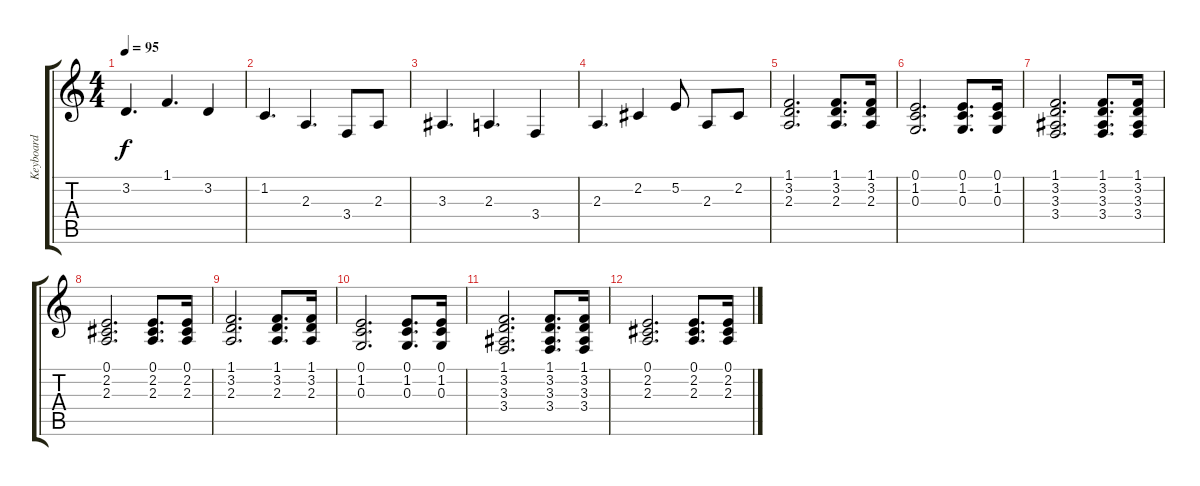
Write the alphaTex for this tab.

\track ("Keyboard" "Keyboard") {instrument electricgrandpiano}
\staff {score tabs}
\tuning (E4 B3 G3 D3 A2 D2) {hide}
\ts (4 4)
\tempo 95
\clef g2
\ks c
3.2.4{d dy f} 1.1.4{d} 3.2.4 |
1.2.4{d} 2.3.4{d} 3.4.8 2.3.8 |
3.3.4{d} 2.3.4{d} 3.4.4 |
2.3.4{d} 2.2.4 5.2.8 2.3.8 2.2.8 |
(1.1 3.2 2.3).2{d} (1.1 3.2 2.3).8{d} (1.1 3.2 2.3).16 |
(0.1 1.2 0.3).2{d} (0.1 1.2 0.3).8{d} (0.1 1.2 0.3).16 |
(1.1 3.2 3.3 3.4).2{d} (1.1 3.2 3.3 3.4).8{d} (1.1 3.2 3.3 3.4).16 |
(0.1 2.2 2.3).2{d} (0.1 2.2 2.3).8{d} (0.1 2.2 2.3).16 |
(1.1 3.2 2.3).2{d} (1.1 3.2 2.3).8{d} (1.1 3.2 2.3).16 |
(0.1 1.2 0.3).2{d} (0.1 1.2 0.3).8{d} (0.1 1.2 0.3).16 |
(1.1 3.2 3.3 3.4).2{d} (1.1 3.2 3.3 3.4).8{d} (1.1 3.2 3.3 3.4).16 |
(0.1 2.2 2.3).2{d} (0.1 2.2 2.3).8{d} (0.1 2.2 2.3).16
